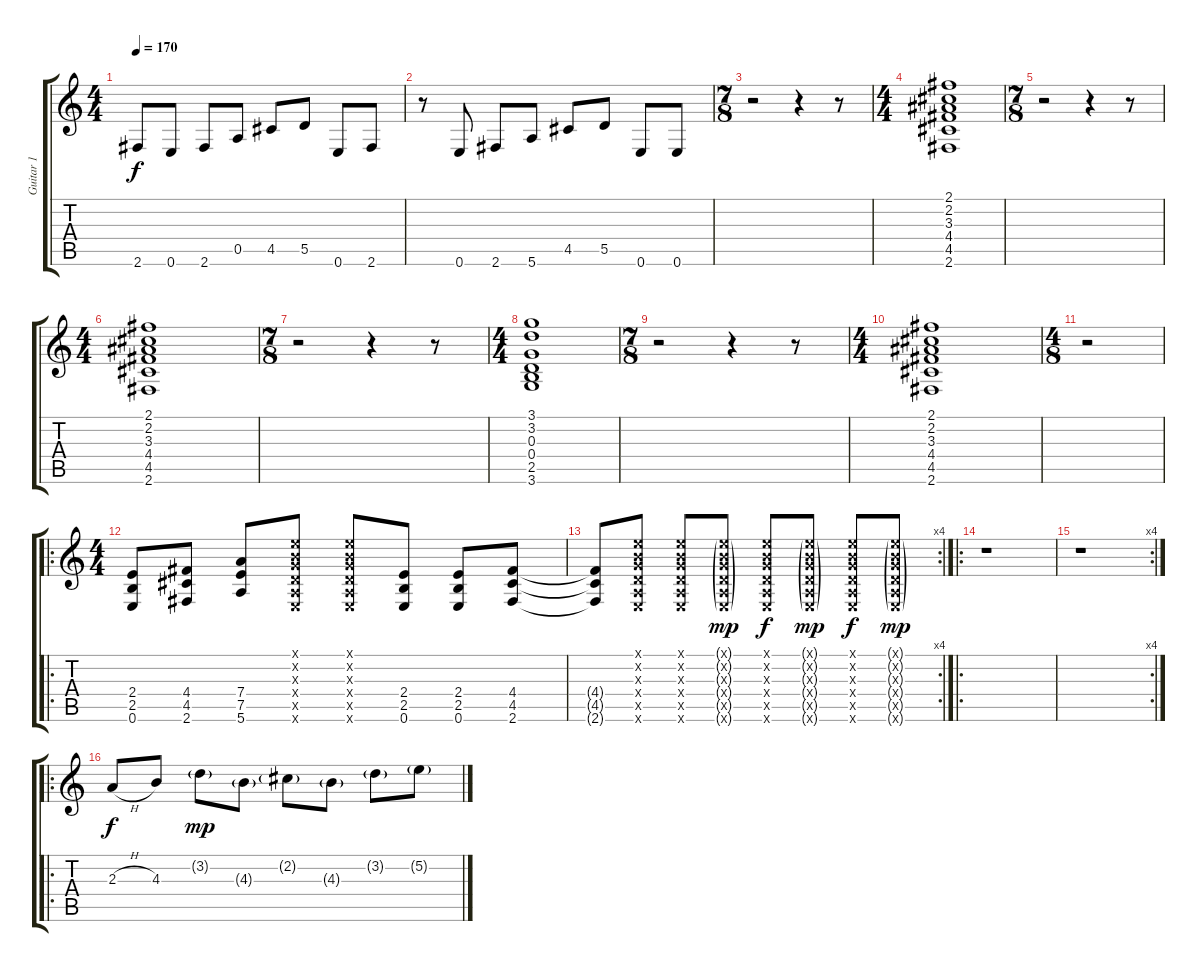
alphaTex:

\track ("Guitar 1" "Guitar 1") {instrument distortionguitar}
\staff {score tabs}
\tuning (E4 B3 G3 D3 A2 E2) {hide}
\ts (4 4)
\tempo 170
\clef g2
\ks c
2.6.8{dy f} 0.6.8 2.6.8 0.5.8 4.5.8 5.5.8 0.6.8 2.6.8 |
r.8 0.6.8 2.6.8 5.6.8 4.5.8 5.5.8 0.6.8 0.6.8 |
\ts (7 8)
r.2 r.4 r.8 |
\ts (4 4)
(2.1 2.2 3.3 4.4 4.5 2.6).1{instrument electricguitarclean} |
\ts (7 8)
r.2 r.4 r.8 |
\ts (4 4)
(2.1 2.2 3.3 4.4 4.5 2.6).1{instrument electricguitarclean} |
\ts (7 8)
r.2 r.4 r.8 |
\ts (4 4)
(3.1 3.2 0.3 0.4 2.5 3.6).1{instrument electricguitarclean} |
\ts (7 8)
r.2 r.4 r.8 |
\ts (4 4)
(2.1 2.2 3.3 4.4 4.5 2.6).1{instrument electricguitarclean} |
\ts (4 8)
r.2 |
\ro
\ts (4 4)
(2.4 2.5 0.6).8{instrument distortionguitar} (4.4 4.5 2.6).8 (7.4 7.5 5.6).8 (0.1{x} 0.2{x} 0.3{x} 0.4{x} 0.5{x} 0.6{x}).8 (0.1{x} 0.2{x} 0.3{x} 0.4{x} 0.5{x} 0.6{x}).8 (2.4 2.5 0.6).8 (2.4 2.5 0.6).8 (4.4 4.5 2.6).8 |
\rc 4
(4.4{t} 4.5{t} 2.6{t}).8 (0.1{x} 0.2{x} 0.3{x} 0.4{x} 0.5{x} 0.6{x}).8 (0.1{x} 0.2{x} 0.3{x} 0.4{x} 0.5{x} 0.6{x}).8 (0.1{g x} 0.2{g x} 0.3{g x} 0.4{g x} 0.5{g x} 0.6{g x}).8{dy mp} (0.1{x} 0.2{x} 0.3{x} 0.4{x} 0.5{x} 0.6{x}).8{dy f} (0.1{g x} 0.2{g x} 0.3{g x} 0.4{g x} 0.5{g x} 0.6{g x}).8{dy mp} (0.1{x} 0.2{x} 0.3{x} 0.4{x} 0.5{x} 0.6{x}).8{dy f} (0.1{g x} 0.2{g x} 0.3{g x} 0.4{g x} 0.5{g x} 0.6{g x}).8{dy mp} |
\ro
r.1 |
\rc 4
r.1 |
\ro
2.3{h}.8{dy f} 4.3.8 3.2{g}.8{dy mp} 4.3{g}.8 2.2{g}.8 4.3{g}.8 3.2{g}.8 5.2{g}.8
